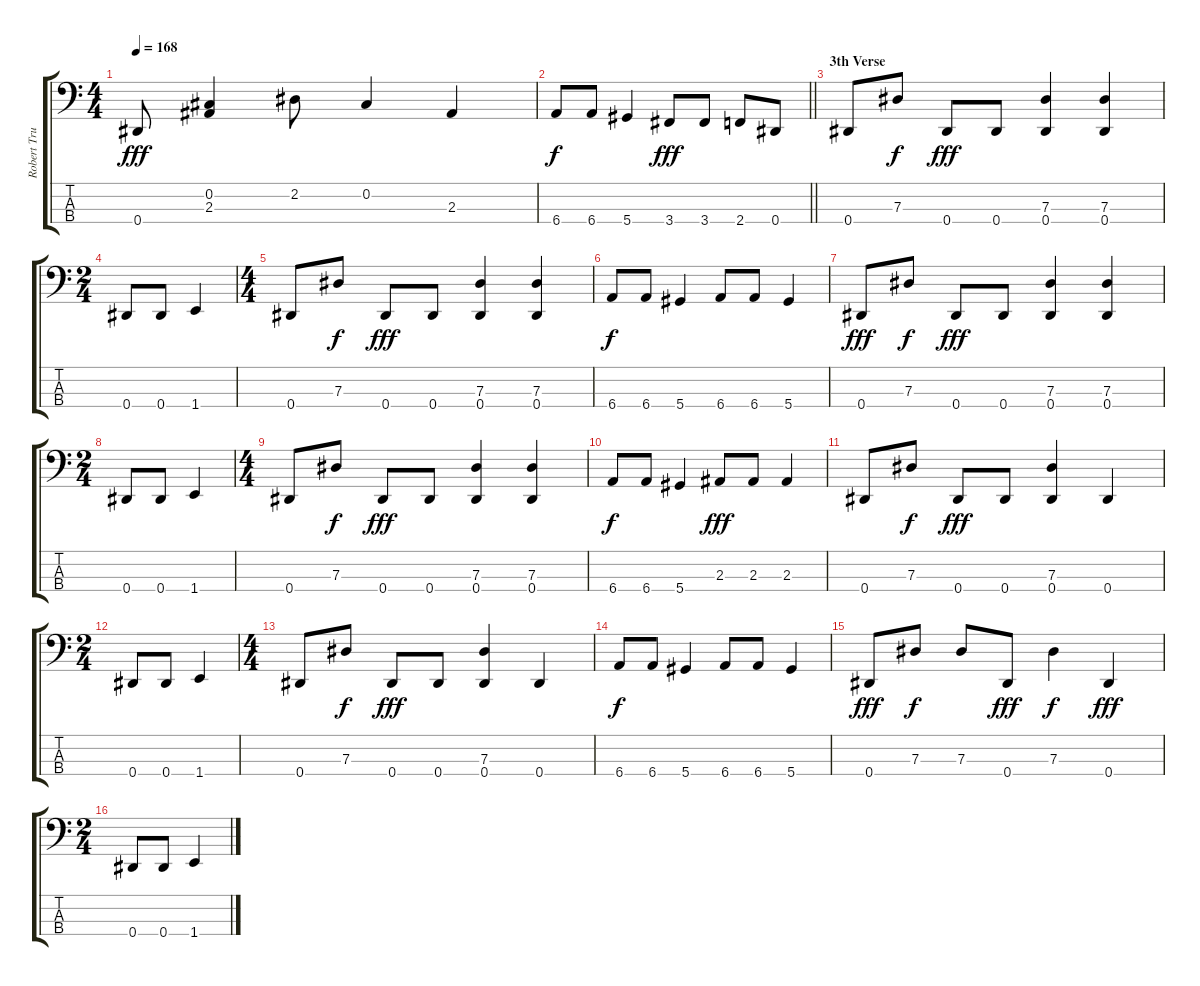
\track ("Robert Trujillo" "Robert Tru") {instrument electricbassfinger}
\staff {score tabs}
\tuning (Gb2 Db2 Ab1 Eb1) {hide}
\ts (4 4)
\tempo 168
\clef f4
\ks c
0.4.8{dy fff} (0.2 2.3).4 2.2.8 0.2.4 2.3.4 |
\barLineRight lightlight
6.4.8{dy f} 6.4.8 5.4.4 3.4.8{dy fff} 3.4.8 2.4.8 0.4.8 |
\section ("" "3th Verse")
0.4.8 7.3.8{dy f} 0.4.8{dy fff} 0.4.8 (7.3 0.4).4 (7.3 0.4).4 |
\ts (2 4)
0.4.8 0.4.8 1.4.4 |
\ts (4 4)
0.4.8 7.3.8{dy f} 0.4.8{dy fff} 0.4.8 (7.3 0.4).4 (7.3 0.4).4 |
6.4.8{dy f} 6.4.8 5.4.4 6.4.8 6.4.8 5.4.4 |
0.4.8{dy fff} 7.3.8{dy f} 0.4.8{dy fff} 0.4.8 (7.3 0.4).4 (7.3 0.4).4 |
\ts (2 4)
0.4.8 0.4.8 1.4.4 |
\ts (4 4)
0.4.8 7.3.8{dy f} 0.4.8{dy fff} 0.4.8 (7.3 0.4).4 (7.3 0.4).4 |
6.4.8{dy f} 6.4.8 5.4.4 2.3.8{dy fff} 2.3.8 2.3.4 |
0.4.8 7.3.8{dy f} 0.4.8{dy fff} 0.4.8 (7.3 0.4).4 0.4.4 |
\ts (2 4)
0.4.8 0.4.8 1.4.4 |
\ts (4 4)
0.4.8 7.3.8{dy f} 0.4.8{dy fff} 0.4.8 (7.3 0.4).4 0.4.4 |
6.4.8{dy f} 6.4.8 5.4.4 6.4.8 6.4.8 5.4.4 |
0.4.8{dy fff} 7.3.8{dy f} 7.3.8 0.4.8{dy fff} 7.3.4{dy f} 0.4.4{dy fff} |
\ts (2 4)
0.4.8 0.4.8 1.4.4
